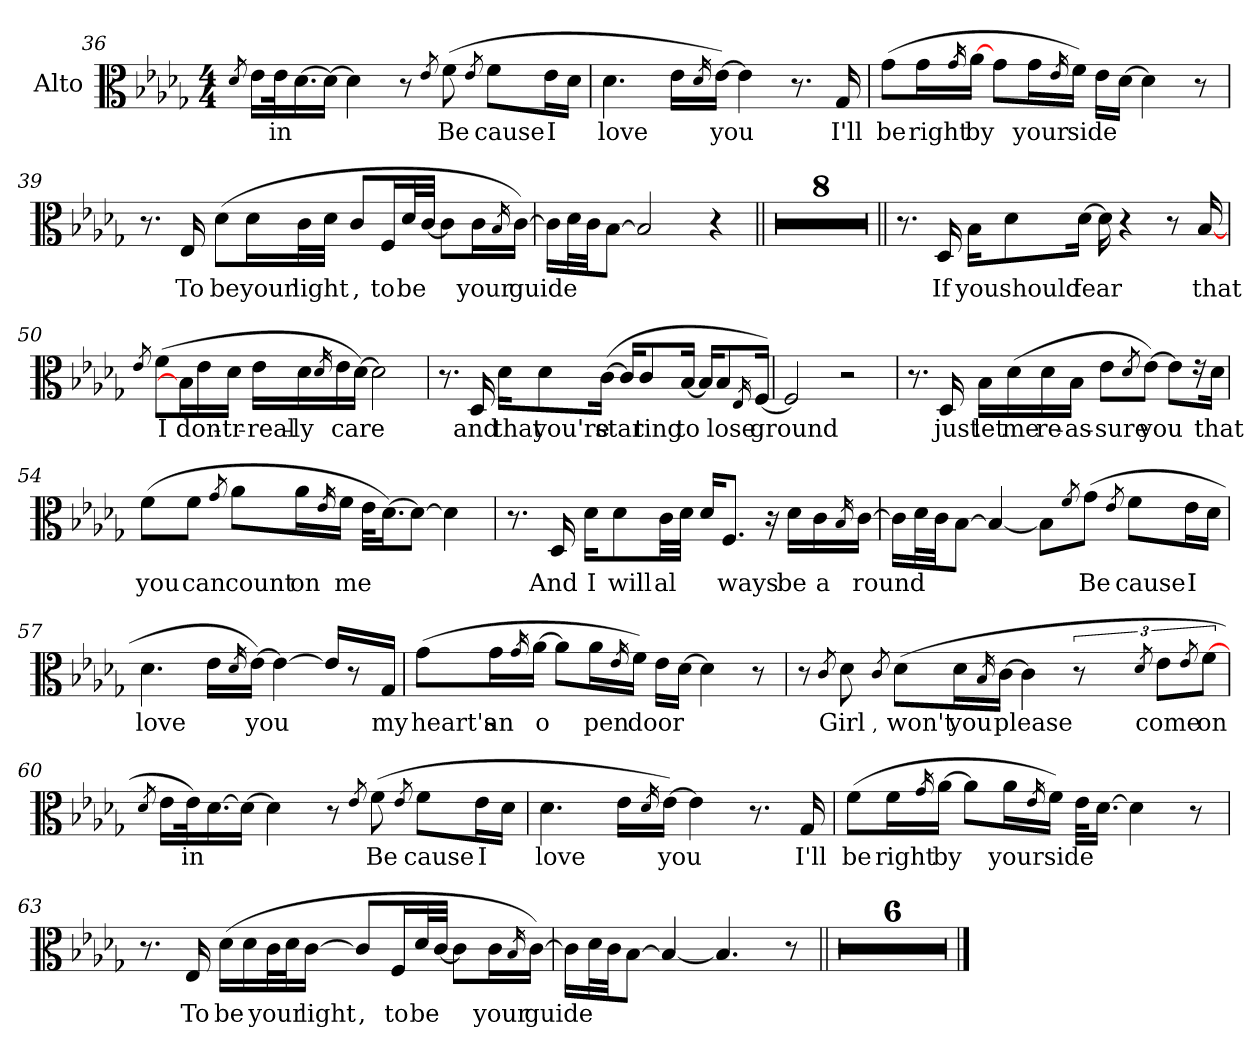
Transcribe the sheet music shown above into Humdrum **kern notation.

**kern	**text
*part1	*part1
*staff1	*staff1
*I"Alto	*
*I'A	*
*clefC3	*
*k[b-e-a-d-g-]	*
*b-:	*
*M4/4	*
=36	=36
8qd-/	.
16e-\LL	.
!	!LO:LY:b
32e-\k	in
[16.d-\	.
16d-\JJ_	.
4d-\]	.
!	!LO:LY:b
8r	?
8qe-/	.
!	!LO:LY:b
(>8f\	Be
8qe-/	.
!	!LO:LY:b
8f\L	cause
!	!LO:LY:b
16e-\L	I
16d-\JJ	.
=37	=37
!	!LO:LY:b
4.d-\	love
16e-\LL	.
16qd-/	.
!	!LO:LY:b
[16e-\JJ)	you
4e-\]	.
!	!LO:LY:b
8.r	.
!	!LO:LY:b
16G-/	I'll
!!LO:LB:g=z
=38	=38
!	!LO:LY:b
(>8g-\L	be
!	!LO:LY:b
16g-\L	right
16qg-/	.
!	!LO:LY:b
[16a-\JJ	by
8g-\L	.
!	!LO:LY:b
16g-\L	your
16qe-/	.
!	!LO:LY:b
16f\JJ)	side
16e-\LL	.
[16d-\JJ	.
4d-\]	.
!	!LO:LY:b
8r	.
=39	=39
8.r	.
!	!LO:LY:b
16E-/	To
!	!LO:LY:b
(>8d-\L	be
!	!LO:LY:b
16d-\L	your
!	!LO:LY:b
32c\L	light
32d-\JJJ	.
!	!LO:LY:b
8c/L	,
!	!LO:LY:b
16F/L	to
!	!LO:LY:b
32d-/L	be
[32c/JJJ	.
8c\L]	.
!	!LO:LY:b
16c\L	your
16qB-/	.
!	!LO:LY:b
[16c\JJ)	guide
!!LO:LB:g=z
=40	=40
16c\LL]	.
32d-\L	.
32c\JJ	.
[8B-\J	.
2B-/]	.
!	!LO:LY:b
4r	.
=41||	=41||
1r	.
=42	=42
1r	.
=43	=43
1r	.
=44	=44
1r	.
=45	=45
1r	.
=46	=46
1r	.
=47	=47
1r	.
=48	=48
1r	.
!!LO:LB:g=z
=49||	=49||
8.r	.
!	!LO:LY:b
16D-/	If
!	!LO:LY:b
16B-\KL	you
!	!LO:LY:b
8d-\	should
!	!LO:LY:b
[16d-\Jk	fear
16d-\]	.
4r	.
8r	.
!	!LO:LY:b
[16B-/	that
=50	=50
8qe-/	.
!	!LO:LY:b
(>8f\L	I
16B-/]	.
!	!LO:LY:b
16e-\L	don-
!	!LO:LY:b
16d-\JJ	-tr-
!	!LO:LY:b
16e-\LL	-real-
!	!LO:LY:b
16d-\	-ly
16qd-/	.
!	!LO:LY:b
16e-\	care
[16d-\JJ)	.
2d-\]	.
=51	=51
!	!LO:LY:b
8.r	,
!	!LO:LY:b
16D-/	and
!	!LO:LY:b
16d-\KL	that
!	!LO:LY:b
8d-\	you're
!	!LO:LY:b
(>[16c\Jk	star
16c/KL]	.
!	!LO:LY:b
8c/	ting
!	!LO:LY:b
[16B-/Jk	to
16B-/KL]	.
!	!LO:LY:b
8B-/	lose
16qE-/	.
!	!LO:LY:b
[16F/Jk)	ground
!!LO:LB:g=z
=52	=52
2F/]	.
!	!LO:LY:b
2r	...
=53	=53
8.r	.
!	!LO:LY:b
16D-/	just
!	!LO:LY:b
16B-\LL	let
!	!LO:LY:b
(>16d-\	me
!	!LO:LY:b
16d-\	re-
!	!LO:LY:b
16B-\JJ	-as-
!	!LO:LY:b
8e-\L	-sure
8qd-/	.
!	!LO:LY:b
[8e-\J)	you
8e-\L]	.
!	!LO:LY:b
16r	,
!	!LO:LY:b
16d-\Jk	that
=54	=54
!	!LO:LY:b
(>8f\L	you
!	!LO:LY:b
8f\J	can
8qg-/	.
!	!LO:LY:b
8a-\L	count
!	!LO:LY:b
16a-\L	on
16qe-/	.
!	!LO:LY:b
16f\JJ	me
32e-\KLL	.
[16.d-\J)	.
8d-\J_	.
4d-\]	.
!!LO:LB:g=z
=55	=55
!	!LO:LY:b
8.r	\!
!	!LO:LY:b
16D-/	And
!	!LO:LY:b
16d-\KL	I
!	!LO:LY:b
8d-\	will
!	!LO:LY:b
32c\LL	al
32d-\JJJ	.
16d-/KL	.
!	!LO:LY:b
8.F/J	ways
16r	.
!	!LO:LY:b
16d-\LL	be
!	!LO:LY:b
16c\	a
16qB-/	.
!	!LO:LY:b
[16c\JJ	round
=56	=56
16c\LL]	.
32d-\L	.
32c\JJ	.
[8B-\J	.
4B-/_	.
!	!LO:LY:b
8B-\L]	.
8qf/	.
!	!LO:LY:b
(>8g-\J	Be
8qe-/	.
!	!LO:LY:b
8f\L	cause
!	!LO:LY:b
16e-\L	I
16d-\JJ	.
!!LO:LB:g=z
=57	=57
!	!LO:LY:b
4.d-\	love
16e-\LL	.
16qd-/	.
!	!LO:LY:b
[16e-\JJ)	you
4e-\_	.
16e-/KL]	.
!	!LO:LY:b
8r	,
!	!LO:LY:b
16G-/Jk	my
=58	=58
!	!LO:LY:b
(>8g-\L	heart's
!	!LO:LY:b
16g-\L	an
16qg-/	.
!	!LO:LY:b
[16a-\JJ	o
8a-\L]	.
!	!LO:LY:b
16a-\L	pen
16qe-/	.
!	!LO:LY:b
16f\JJ)	door
16e-\LL	.
[16d-\JJ	.
4d-\]	.
!	!LO:LY:b
8r	.
!!LO:PB:g=z
=59	=59
8r	.
8qc/	.
!	!LO:LY:b
8d-\	Girl
!	!LO:LY:b
8qc/	,
!	!LO:LY:b
(>8d-\L	won't
!	!LO:LY:b
16d-\L	you
16qB-/	.
!	!LO:LY:b
[16c\JJ	please
4c\]	.
12r	.
8qd-/	.
!	!LO:LY:b
12e-\L	come
8qe-/	.
!	!LO:LY:b
[12f\J	on
=60	=60
8qd-/	.
16e-\LL	.
!	!LO:LY:b
32e-\k)	in
[16.d-\	.
16d-\JJ_	.
4d-\]	.
!	!LO:LY:b
8r	?
8qe-/	.
!	!LO:LY:b
(>8f\	Be
8qe-/	.
!	!LO:LY:b
8f\L	cause
!	!LO:LY:b
16e-\L	I
16d-\JJ	.
!!LO:LB:g=z
=61	=61
!	!LO:LY:b
4.d-\	love
16e-\LL	.
16qd-/	.
!	!LO:LY:b
[16e-\JJ)	you
4e-\]	.
!	!LO:LY:b
8.r	.
!	!LO:LY:b
16G-/	I'll
=62	=62
!	!LO:LY:b
(>8f\L	be
!	!LO:LY:b
16f\L	right
16qg-/	.
!	!LO:LY:b
[16a-\JJ	by
8a-\L]	.
!	!LO:LY:b
16a-\L	your
16qe-/	.
!	!LO:LY:b
16f\JJ)	side
32e-\KLL	.
[16.d-\JJ	.
4d-\]	.
!	!LO:LY:b
8r	.
!!LO:LB:g=z
=63	=63
8.r	.
!	!LO:LY:b
16E-/	To
!	!LO:LY:b
(>16d-\LL	be
16d-\	.
!	!LO:LY:b
32c\L	your
32d-\J	.
!	!LO:LY:b
[16c\JJ	light
!	!LO:LY:b
8c/L]	,
!	!LO:LY:b
16F/L	to
!	!LO:LY:b
32d-/L	be
[32c/JJJ	.
8c\L]	.
!	!LO:LY:b
16c\L	your
16qB-/	.
!	!LO:LY:b
[16c\JJ)	guide
=64	=64
16c\LL]	.
32d-\L	.
32c\JJ	.
[8B-\J	.
4B-/_	.
4.B-/]	.
8r	.
!!LO:LB:g=z
=65||	=65||
1r	.
=66	=66
1r	.
=67	=67
1r	.
=68	=68
1r	.
=69	=69
1r	.
=70	=70
1r	.
==	==
*-	*-
